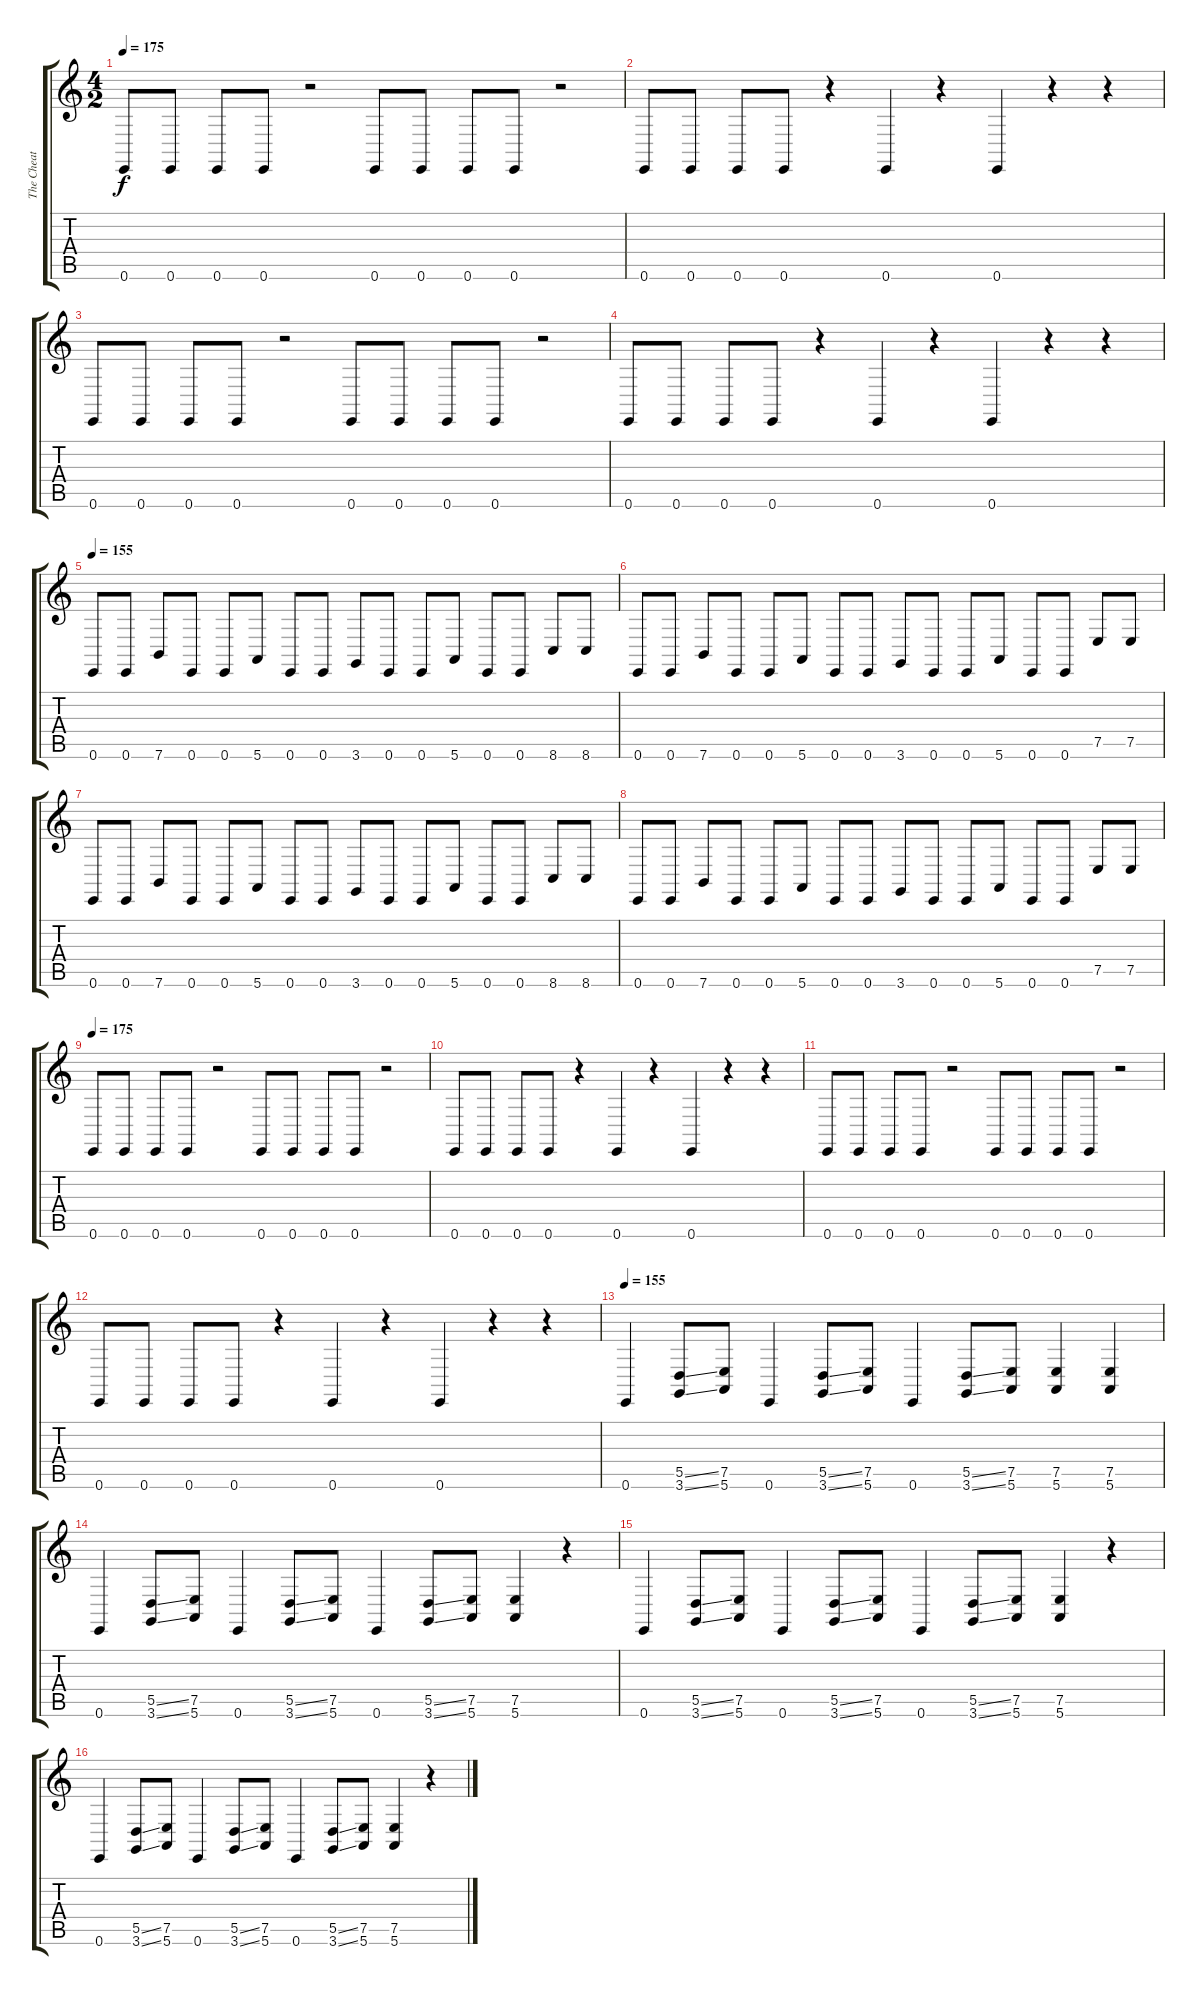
\track ("The Cheat Keyboard" "The Cheat ") {instrument electricpiano1}
\staff {score tabs}
\tuning (E4 B3 G3 D3 A2 E2) {hide}
\ts (4 2)
\tempo 175
\clef g2
\ks c
0.6.8{dy f instrument electricpiano1} 0.6.8 0.6.8 0.6.8 r.2 0.6.8 0.6.8 0.6.8 0.6.8 r.2 |
0.6.8 0.6.8 0.6.8 0.6.8 r.4 0.6.4 r.4 0.6.4 r.4 r.4 |
0.6.8 0.6.8 0.6.8 0.6.8 r.2 0.6.8 0.6.8 0.6.8 0.6.8 r.2 |
0.6.8 0.6.8 0.6.8 0.6.8 r.4 0.6.4 r.4 0.6.4 r.4 r.4 |
\tempo 155
0.6.8 0.6.8 7.6.8 0.6.8 0.6.8 5.6.8 0.6.8 0.6.8 3.6.8 0.6.8 0.6.8 5.6.8 0.6.8 0.6.8 8.6.8 8.6.8 |
0.6.8 0.6.8 7.6.8 0.6.8 0.6.8 5.6.8 0.6.8 0.6.8 3.6.8 0.6.8 0.6.8 5.6.8 0.6.8 0.6.8 7.5.8 7.5.8 |
0.6.8 0.6.8 7.6.8 0.6.8 0.6.8 5.6.8 0.6.8 0.6.8 3.6.8 0.6.8 0.6.8 5.6.8 0.6.8 0.6.8 8.6.8 8.6.8 |
0.6.8 0.6.8 7.6.8 0.6.8 0.6.8 5.6.8 0.6.8 0.6.8 3.6.8 0.6.8 0.6.8 5.6.8 0.6.8 0.6.8 7.5.8 7.5.8 |
\tempo 175
0.6.8 0.6.8 0.6.8 0.6.8 r.2 0.6.8 0.6.8 0.6.8 0.6.8 r.2 |
0.6.8 0.6.8 0.6.8 0.6.8 r.4 0.6.4 r.4 0.6.4 r.4 r.4 |
0.6.8 0.6.8 0.6.8 0.6.8 r.2 0.6.8 0.6.8 0.6.8 0.6.8 r.2 |
0.6.8 0.6.8 0.6.8 0.6.8 r.4 0.6.4 r.4 0.6.4 r.4 r.4 |
\tempo 155
0.6.4 (5.5{ss} 3.6{ss}).8 (7.5 5.6).8 0.6.4 (5.5{ss} 3.6{ss}).8 (7.5 5.6).8 0.6.4 (5.5{ss} 3.6{ss}).8 (7.5 5.6).8 (7.5 5.6).4 (7.5 5.6).4 |
0.6.4 (5.5{ss} 3.6{ss}).8 (7.5 5.6).8 0.6.4 (5.5{ss} 3.6{ss}).8 (7.5 5.6).8 0.6.4 (5.5{ss} 3.6{ss}).8 (7.5 5.6).8 (7.5 5.6).4 r.4 |
0.6.4 (5.5{ss} 3.6{ss}).8 (7.5 5.6).8 0.6.4 (5.5{ss} 3.6{ss}).8 (7.5 5.6).8 0.6.4 (5.5{ss} 3.6{ss}).8 (7.5 5.6).8 (7.5 5.6).4 r.4 |
0.6.4 (5.5{ss} 3.6{ss}).8 (7.5 5.6).8 0.6.4 (5.5{ss} 3.6{ss}).8 (7.5 5.6).8 0.6.4 (5.5{ss} 3.6{ss}).8 (7.5 5.6).8 (7.5 5.6).4 r.4
